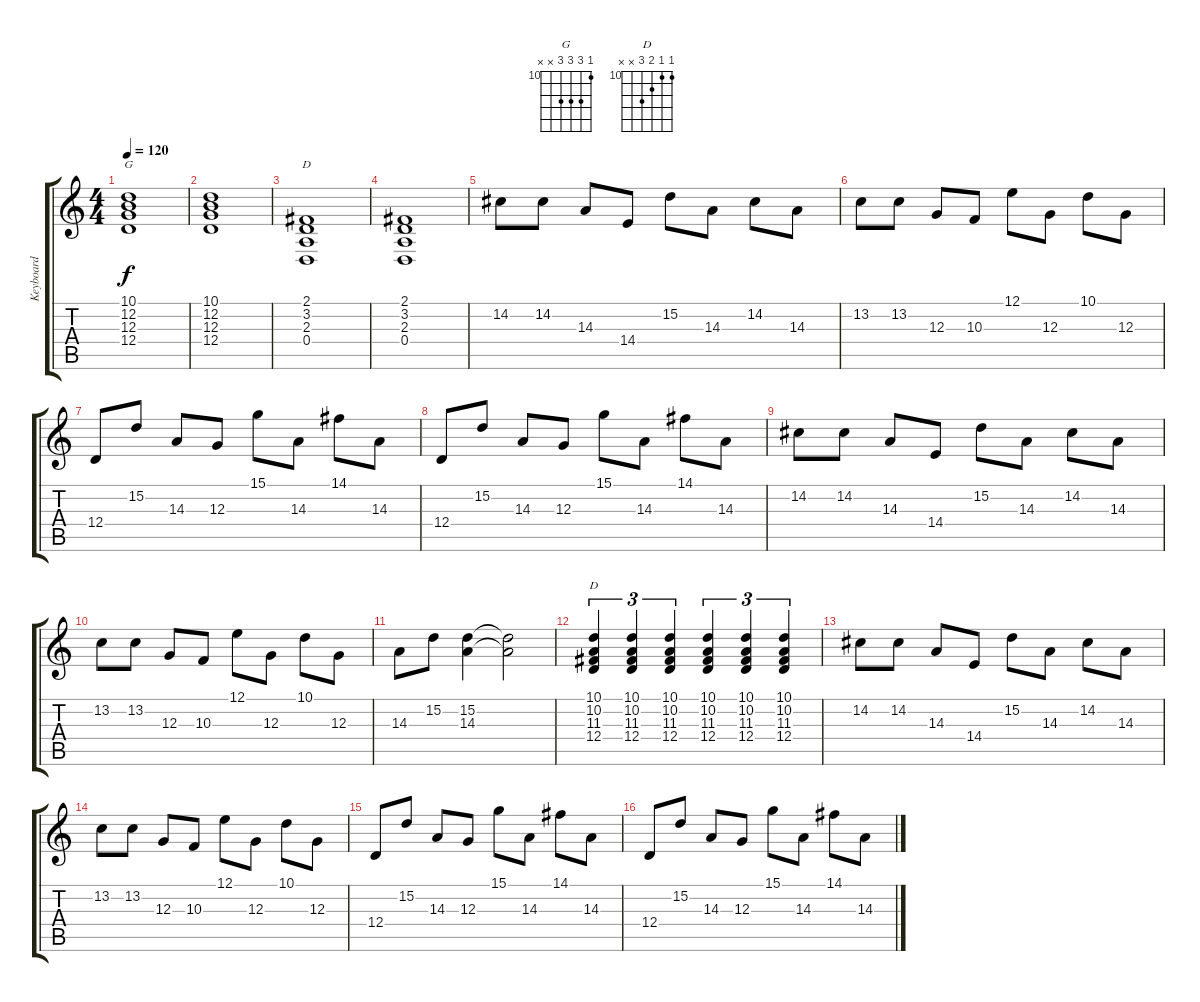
\track ("Keyboard" "Keyboard") {instrument churchorgan}
\staff {score tabs}
\tuning (E4 B3 G3 D3 A2 E2) {hide}
\chord ("G" 10 12 12 12 x x) {firstfret 10}
\chord ("D" 2 3 2 0 x x)
\chord ("D" 10 10 11 12 x x) {firstfret 10}
\ts (4 4)
\tempo 120
\clef g2
\ks c
(10.1 12.2 12.3 12.4).1{ch "G" dy f} |
(10.1 12.2 12.3 12.4).1 |
(2.1 3.2 2.3 0.4).1{ch "D"} |
(2.1 3.2 2.3 0.4).1 |
14.2.8 14.2.8 14.3.8 14.4.8 15.2.8 14.3.8 14.2.8 14.3.8 |
13.2.8 13.2.8 12.3.8 10.3.8 12.1.8 12.3.8 10.1.8 12.3.8 |
12.4.8 15.2.8 14.3.8 12.3.8 15.1.8 14.3.8 14.1.8 14.3.8 |
12.4.8 15.2.8 14.3.8 12.3.8 15.1.8 14.3.8 14.1.8 14.3.8 |
14.2.8 14.2.8 14.3.8 14.4.8 15.2.8 14.3.8 14.2.8 14.3.8 |
13.2.8 13.2.8 12.3.8 10.3.8 12.1.8 12.3.8 10.1.8 12.3.8 |
14.3.8 15.2.8 (15.2 14.3).4 (15.2{t} 14.3{t}).2 |
(10.1 10.2 11.3 12.4).4{tu (3 2) ch "D"} (10.1 10.2 11.3 12.4).4{tu (3 2)} (10.1 10.2 11.3 12.4).4{tu (3 2)} (10.1 10.2 11.3 12.4).4{tu (3 2)} (10.1 10.2 11.3 12.4).4{tu (3 2)} (10.1 10.2 11.3 12.4).4{tu (3 2)} |
14.2.8 14.2.8 14.3.8 14.4.8 15.2.8 14.3.8 14.2.8 14.3.8 |
13.2.8 13.2.8 12.3.8 10.3.8 12.1.8 12.3.8 10.1.8 12.3.8 |
12.4.8 15.2.8 14.3.8 12.3.8 15.1.8 14.3.8 14.1.8 14.3.8 |
12.4.8 15.2.8 14.3.8 12.3.8 15.1.8 14.3.8 14.1.8 14.3.8
